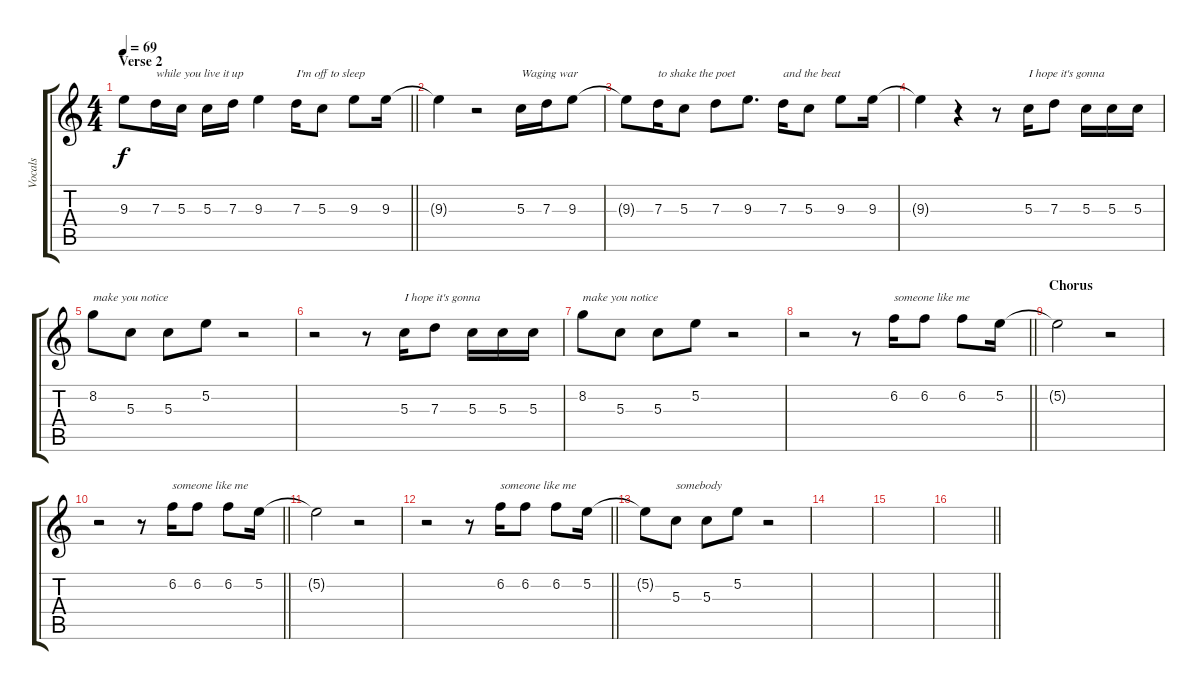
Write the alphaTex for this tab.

\track ("Vocals" "Vocals") {instrument overdrivenguitar}
\staff {score tabs}
\tuning (E4 B3 G3 D3 A2 E2) {hide}
\ts (4 4)
\section ("" "Verse 2")
\tempo 69
\clef g2
\barLineRight lightlight
\ks c
9.3{t}.8{dy f} 7.3.16{txt "while you live it up"} 5.3.16 5.3.16 7.3.16 9.3.4 7.3.16{txt "I'm off to sleep"} 5.3.8 9.3.8 9.3.16 |
9.3{t}.4 r.2 5.3.16{txt "Waging war"} 7.3.16 9.3.8 |
9.3{t}.8 7.3.16{txt "to shake the poet"} 5.3.8 7.3.8 9.3.8{d} 7.3.16{txt "and the beat"} 5.3.8 9.3.8 9.3.16 |
9.3{t}.4 r.4 r.8 5.3.16{txt "I hope it's gonna"} 7.3.8 5.3.16 5.3.16 5.3.16 |
8.2.8{txt "make you notice"} 5.3.8 5.3.8 5.2.8 r.2 |
r.2 r.8 5.3.16{txt "I hope it's gonna"} 7.3.8 5.3.16 5.3.16 5.3.16 |
8.2.8{txt "make you notice"} 5.3.8 5.3.8 5.2.8 r.2 |
\barLineRight lightlight
r.2 r.8 6.2.16{txt "someone like me"} 6.2.8 6.2.8 5.2.16 |
\section ("" "Chorus")
5.2{t}.2 r.2 |
\barLineRight lightlight
r.2 r.8 6.2.16{txt "someone like me"} 6.2.8 6.2.8 5.2.16 |
5.2{t}.2 r.2 |
\barLineRight lightlight
r.2 r.8 6.2.16{txt "someone like me"} 6.2.8 6.2.8 5.2.16 |
5.2{t}.8 5.3.8{txt "somebody"} 5.3.8 5.2.8 r.2 |
|
|
\barLineRight lightlight
